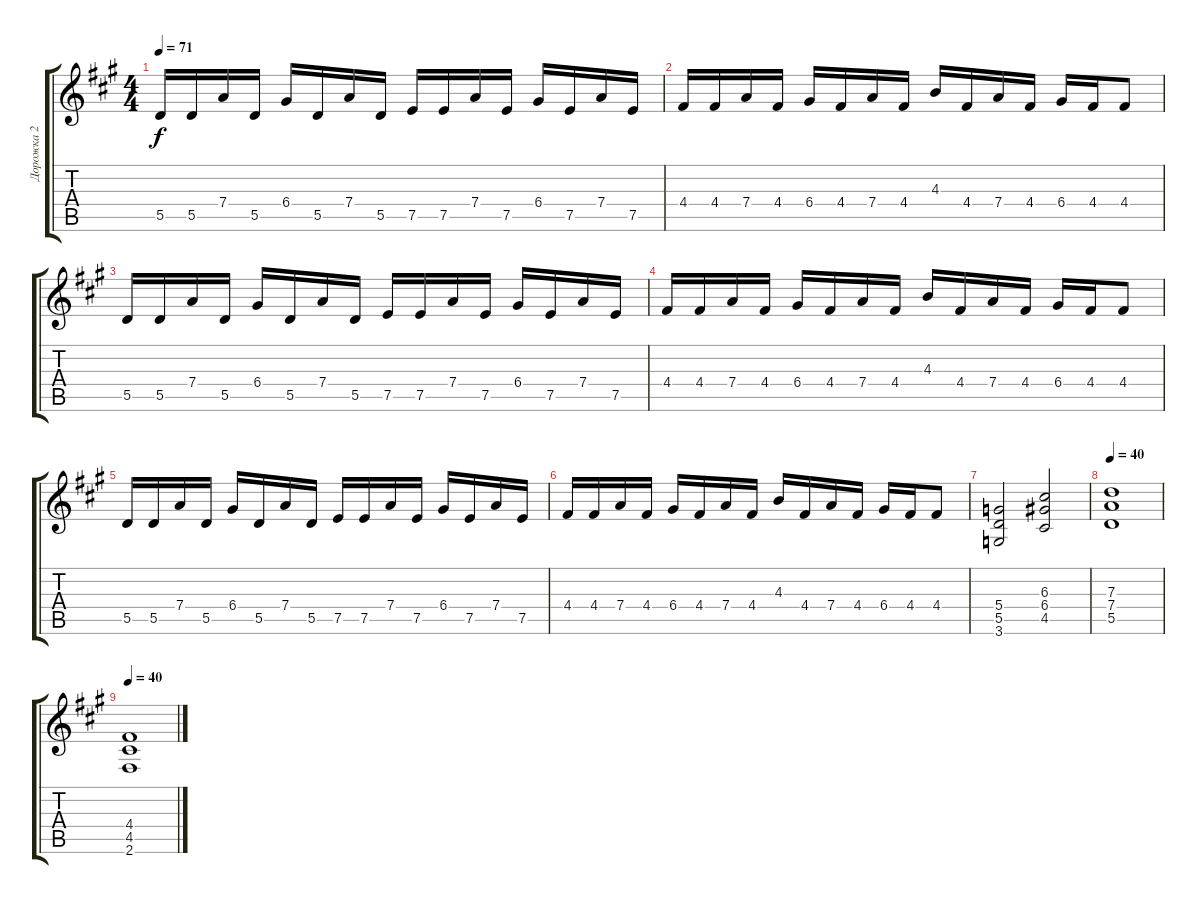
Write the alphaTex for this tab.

\track ("Дорожка 2" "Дорожка 2") {instrument distortionguitar}
\staff {score tabs}
\tuning (E4 B3 G3 D3 A2 E2) {hide}
\ts (4 4)
\tempo 71
\clef g2
\ks f#minor
5.5.16{dy f} 5.5.16 7.4.16 5.5.16 6.4.16 5.5.16 7.4.16 5.5.16 7.5.16 7.5.16 7.4.16 7.5.16 6.4.16 7.5.16 7.4.16 7.5.16 |
4.4.16 4.4.16 7.4.16 4.4.16 6.4.16 4.4.16 7.4.16 4.4.16 4.3.16 4.4.16 7.4.16 4.4.16 6.4.16 4.4.16 4.4.8 |
5.5.16 5.5.16 7.4.16 5.5.16 6.4.16 5.5.16 7.4.16 5.5.16 7.5.16 7.5.16 7.4.16 7.5.16 6.4.16 7.5.16 7.4.16 7.5.16 |
4.4.16 4.4.16 7.4.16 4.4.16 6.4.16 4.4.16 7.4.16 4.4.16 4.3.16 4.4.16 7.4.16 4.4.16 6.4.16 4.4.16 4.4.8 |
5.5.16 5.5.16 7.4.16 5.5.16 6.4.16 5.5.16 7.4.16 5.5.16 7.5.16 7.5.16 7.4.16 7.5.16 6.4.16 7.5.16 7.4.16 7.5.16 |
4.4.16 4.4.16 7.4.16 4.4.16 6.4.16 4.4.16 7.4.16 4.4.16 4.3.16 4.4.16 7.4.16 4.4.16 6.4.16 4.4.16 4.4.8 |
(5.4 5.5 3.6).2 (6.3 6.4 4.5).2 |
\tempo 40
(7.3 7.4 5.5).1 |
\tempo 40
(4.4 4.5 2.6).1{volume 5}
